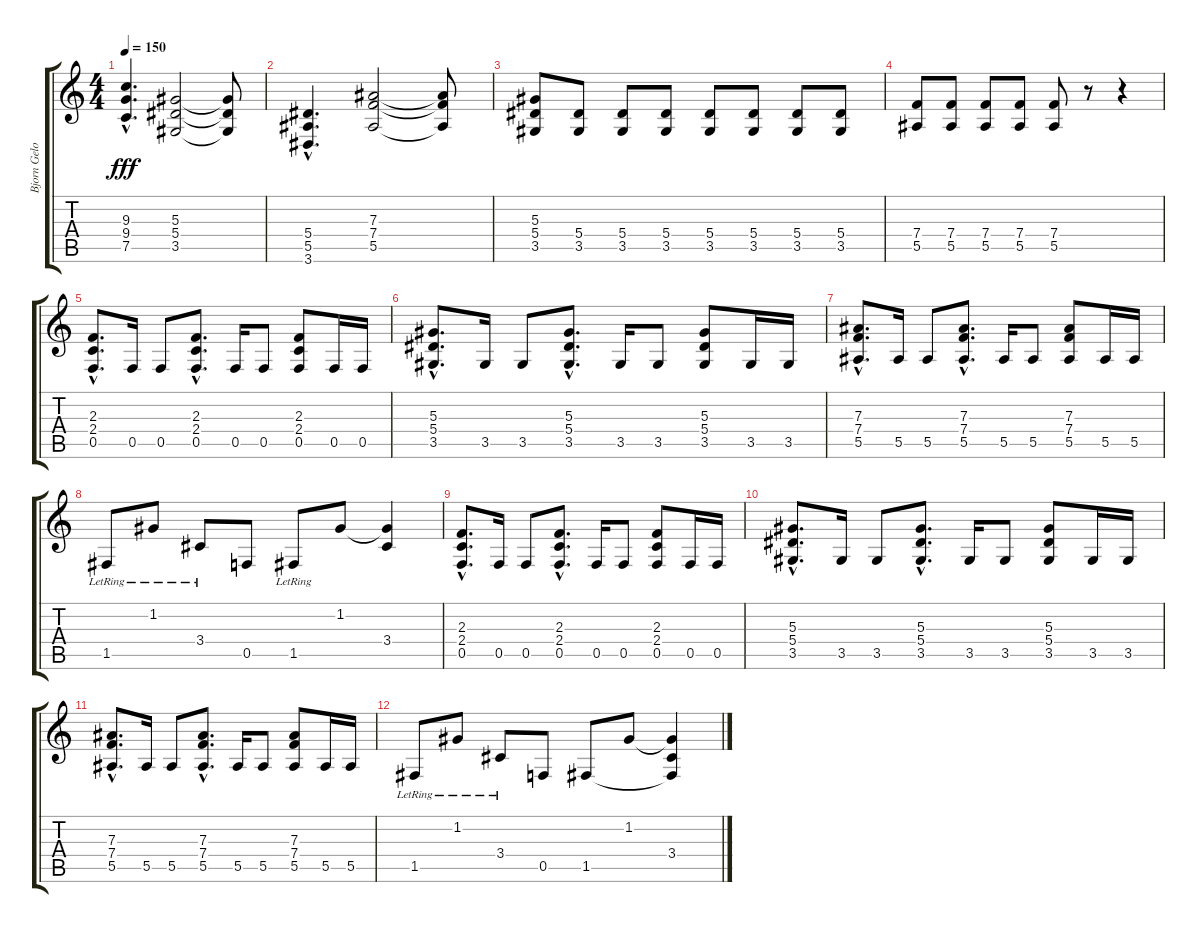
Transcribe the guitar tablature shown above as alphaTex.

\track ("Bjorn Gelotte-Gtr." "Bjorn Gelo") {instrument distortionguitar}
\staff {score tabs}
\tuning (C4 G3 Eb3 Bb2 F2 C2) {hide}
\ts (4 4)
\tempo 150
\clef g2
\ks c
(9.3{hac} 9.4{hac} 7.5{hac}).4{d dy fff} (5.3 5.4 3.5).2 (5.3{t} 5.4{t} 3.5{t}).8 |
(5.4{hac} 5.5{hac} 3.6{hac}).4{d} (7.3 7.4 5.5).2 (7.3{t} 7.4{t} 5.5{t}).8 |
(5.3 5.4 3.5).8 (5.4 3.5).8 (5.4 3.5).8 (5.4 3.5).8 (5.4 3.5).8 (5.4 3.5).8 (5.4 3.5).8 (5.4 3.5).8 |
(7.4 5.5).8 (7.4 5.5).8 (7.4 5.5).8 (7.4 5.5).8 (7.4 5.5).8 r.8 r.4 |
(2.3{hac} 2.4{hac} 0.5{hac}).8{d balance 8} 0.5.16 0.5.8 (2.3{hac} 2.4{hac} 0.5{hac}).8{d} 0.5.16 0.5.8 (2.3 2.4 0.5).8 0.5.16 0.5.16 |
(5.3{hac} 5.4{hac} 3.5{hac}).8{d} 3.5.16 3.5.8 (5.3{hac} 5.4{hac} 3.5{hac}).8{d} 3.5.16 3.5.8 (5.3 5.4 3.5).8 3.5.16 3.5.16 |
(7.3{hac} 7.4{hac} 5.5{hac}).8{d} 5.5.16 5.5.8 (7.3{hac} 7.4{hac} 5.5{hac}).8{d} 5.5.16 5.5.8 (7.3 7.4 5.5).8 5.5.16 5.5.16 |
1.5{lr}.8 1.2{lr}.8 3.4{lr}.8 0.5.8 1.5{lr}.8 1.2.8 (1.2{t} 3.4).4 |
(2.3{hac} 2.4{hac} 0.5{hac}).8{d} 0.5.16 0.5.8 (2.3{hac} 2.4{hac} 0.5{hac}).8{d} 0.5.16 0.5.8 (2.3 2.4 0.5).8 0.5.16 0.5.16 |
(5.3{hac} 5.4{hac} 3.5{hac}).8{d} 3.5.16 3.5.8 (5.3{hac} 5.4{hac} 3.5{hac}).8{d} 3.5.16 3.5.8 (5.3 5.4 3.5).8 3.5.16 3.5.16 |
(7.3{hac} 7.4{hac} 5.5{hac}).8{d} 5.5.16 5.5.8 (7.3{hac} 7.4{hac} 5.5{hac}).8{d} 5.5.16 5.5.8 (7.3 7.4 5.5).8 5.5.16 5.5.16 |
1.5{lr}.8 1.2{lr}.8 3.4{lr}.8 0.5.8 1.5.8 1.2.8 (1.2{t} 3.4 1.5{t}).4
